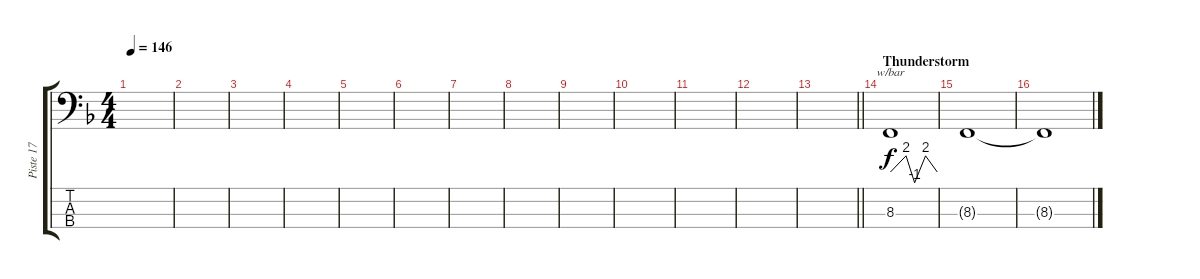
\track ("Piste 17" "Piste 17") {instrument applause}
\staff {score tabs}
\tuning (G2 D2 A1 E1) {hide}
\ts (4 4)
\tempo 146
\clef f4
\ks f
|
|
|
|
|
|
|
|
|
|
|
|
\barLineRight lightlight
|
\section ("" "Thunderstorm")
8.3.1{tbe (custom default 0 0 20 8 31 -4 45 8 60 0) volume 9 balance 0} |
8.3{t}.1{balance 16} |
8.3{t}.1
